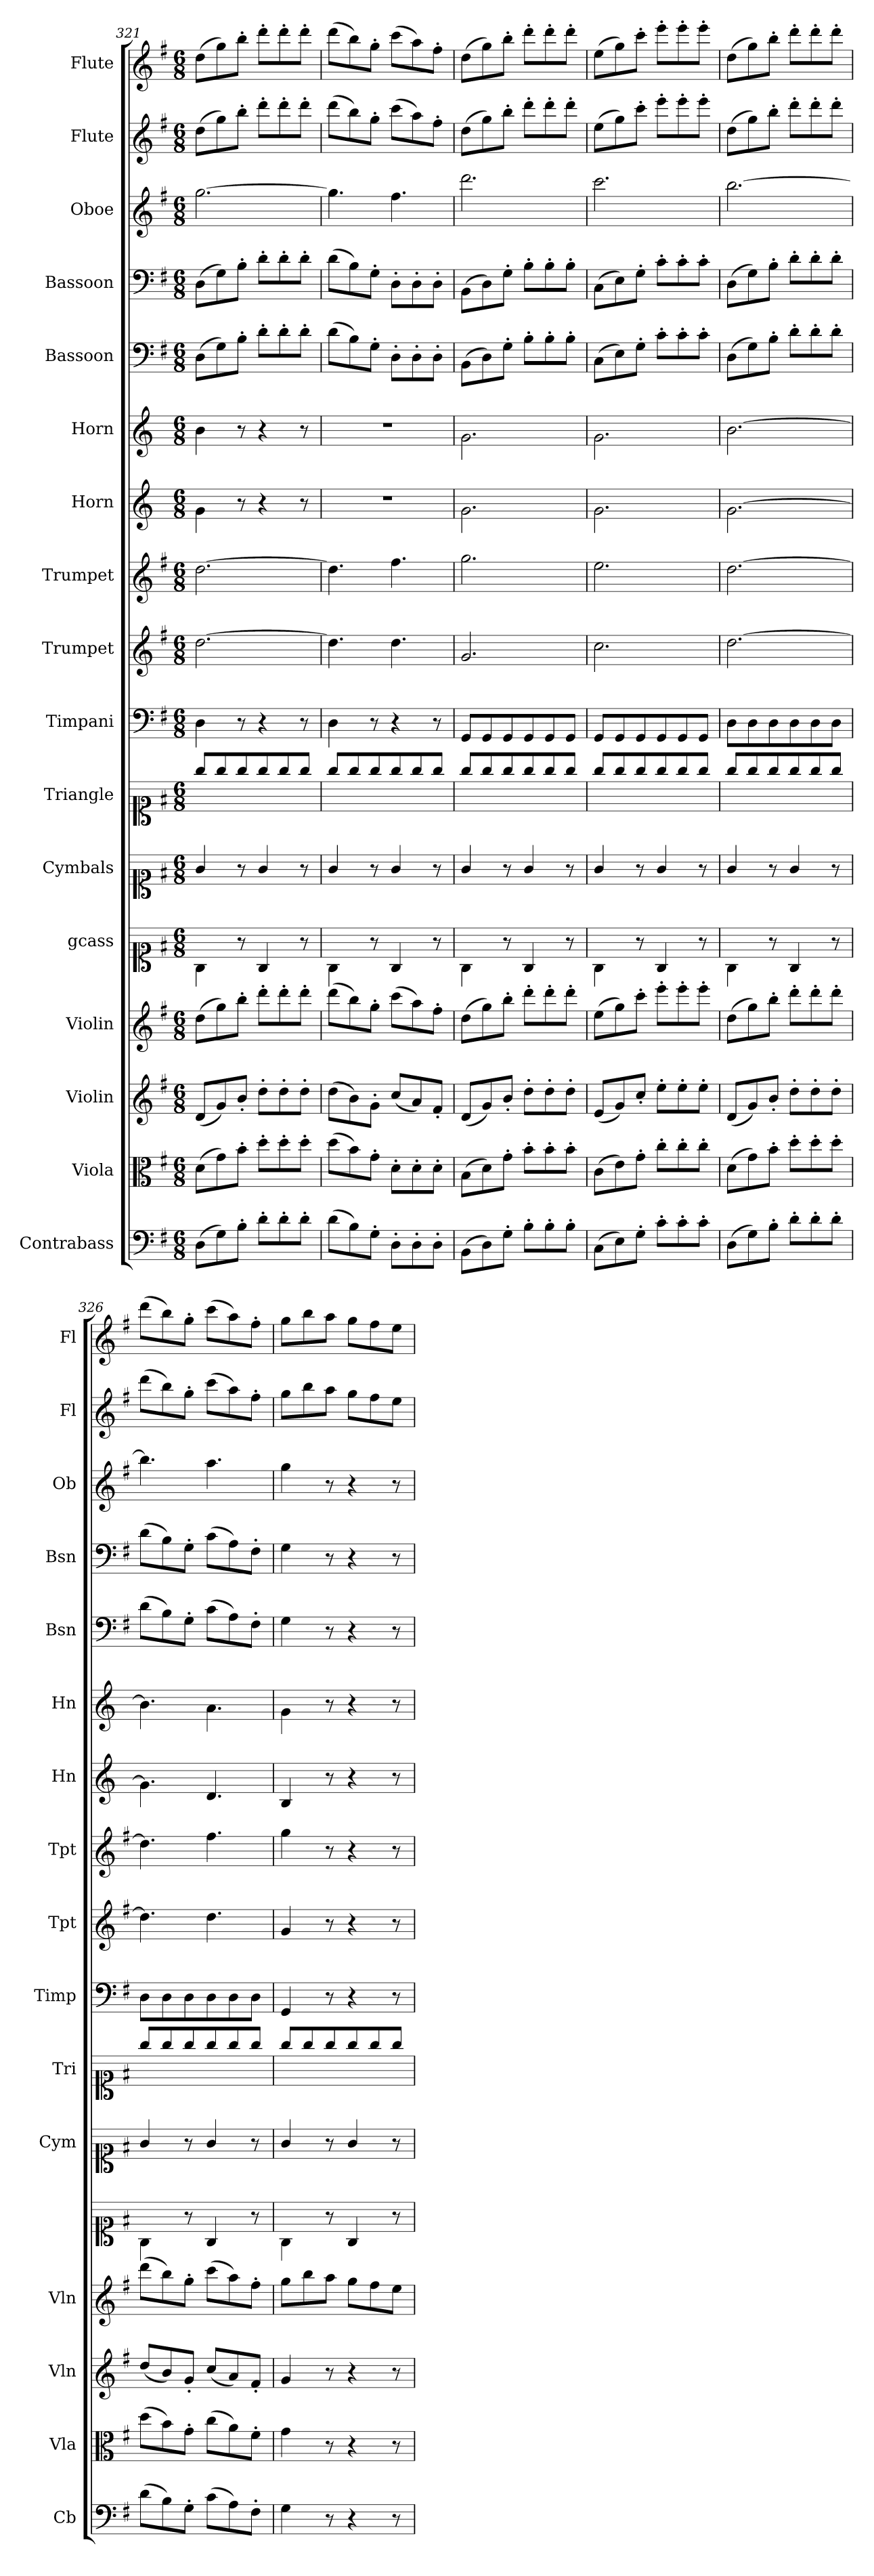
**kern	**kern	**kern	**kern	**kern	**kern	**kern	**kern	**kern	**kern	**kern	**kern	**kern	**kern	**kern	**kern	**kern
*part17	*part16	*part15	*part14	*part13	*part12	*part11	*part10	*part9	*part8	*part7	*part6	*part5	*part4	*part3	*part2	*part1
*staff17	*staff16	*staff15	*staff14	*staff13	*staff12	*staff11	*staff10	*staff9	*staff8	*staff7	*staff6	*staff5	*staff4	*staff3	*staff2	*staff1
*I"Contrabass	*I"Viola	*I"Violin	*I"Violin	*I"gcass	*I"Cymbals	*I"Triangle	*I"Timpani	*I"Trumpet	*I"Trumpet	*I"Horn	*I"Horn	*I"Bassoon	*I"Bassoon	*I"Oboe	*I"Flute	*I"Flute
*I'Cb	*I'Vla	*I'Vln	*I'Vln	*	*I'Cym	*I'Tri	*I'Timp	*I'Tpt	*I'Tpt	*I'Hn	*I'Hn	*I'Bsn	*I'Bsn	*I'Ob	*I'Fl	*I'Fl
*clefF4	*clefC3	*clefG2	*clefG2	*clefC1	*clefC1	*clefC1	*clefF4	*clefG2	*clefG2	*clefG2	*clefG2	*clefF4	*clefF4	*clefG2	*clefG2	*clefG2
*k[f#]	*k[f#]	*k[f#]	*k[f#]	*k[f#]	*k[f#]	*k[f#]	*k[f#]	*k[f#]	*k[f#]	*k[]	*k[]	*k[f#]	*k[f#]	*k[f#]	*k[f#]	*k[f#]
*M6/8	*M6/8	*M6/8	*M6/8	*M6/8	*M6/8	*M6/8	*M6/8	*M6/8	*M6/8	*M6/8	*M6/8	*M6/8	*M6/8	*M6/8	*M6/8	*M6/8
=321	=321	=321	=321	=321	=321	=321	=321	=321	=321	=321	=321	=321	=321	=321	=321	=321
(8D\L	(8d\L	(8d/L	(8dd\L	4G\	4g/	8gg/L	4D\	[2.dd\	[2.dd\	4g\	4b\	(8D\L	(8D\L	[2.gg\	(8dd\L	(8dd\L
8G\)	8g\)	8g/)	8gg\)	.	.	8gg/	.	.	.	.	.	8G\)	8G\)	.	8gg\)	8gg\)
8B'\J	8b'\J	8b'/J	8bb'\J	8r	8r	8gg/	8r	.	.	8r	8r	8B'\J	8B'\J	.	8bb'\J	8bb'\J
8d'\L	8dd'\L	8dd'\L	8ddd'\L	4G/	4g/	8gg/	4r	.	.	4r	4r	8d'\L	8d'\L	.	8ddd'\L	8ddd'\L
8d'\	8dd'\	8dd'\	8ddd'\	.	.	8gg/	.	.	.	.	.	8d'\	8d'\	.	8ddd'\	8ddd'\
8d'\J	8dd'\J	8dd'\J	8ddd'\J	8r	8r	8gg/J	8r	.	.	8r	8r	8d'\J	8d'\J	.	8ddd'\J	8ddd'\J
=322	=322	=322	=322	=322	=322	=322	=322	=322	=322	=322	=322	=322	=322	=322	=322	=322
(8d\L	(8dd\L	(8dd\L	(8ddd\L	4G\	4g/	8gg/L	4D\	4.dd\]	4.dd\]	2.r	2.r	(8d\L	(8d\L	4.gg\]	(8ddd\L	(8ddd\L
8B\)	8b\)	8b\)	8bb\)	.	.	8gg/	.	.	.	.	.	8B\)	8B\)	.	8bb\)	8bb\)
8G'\J	8g'\J	8g'\J	8gg'\J	8r	8r	8gg/	8r	.	.	.	.	8G'\J	8G'\J	.	8gg'\J	8gg'\J
8D'\L	8d'\L	(8cc/L	(8ccc\L	4G/	4g/	8gg/	4r	4.dd\	4.ff#\	.	.	8D'\L	8D'\L	4.ff#\	(8ccc\L	(8ccc\L
8D'\	8d'\	8a/)	8aa\)	.	.	8gg/	.	.	.	.	.	8D'\	8D'\	.	8aa\)	8aa\)
8D'\J	8d'\J	8f#'/J	8ff#'\J	8r	8r	8gg/J	8r	.	.	.	.	8D'\J	8D'\J	.	8ff#'\J	8ff#'\J
=323	=323	=323	=323	=323	=323	=323	=323	=323	=323	=323	=323	=323	=323	=323	=323	=323
(8BB\L	(8B\L	(8d/L	(8dd\L	4G\	4g/	8gg/L	8GG/L	2.g/	2.gg\	2.g\	2.g\	(8BB\L	(8BB\L	2.ddd\	(8dd\L	(8dd\L
8D\)	8d\)	8g/)	8gg\)	.	.	8gg/	8GG/	.	.	.	.	8D\)	8D\)	.	8gg\)	8gg\)
8G'\J	8g'\J	8b'/J	8bb'\J	8r	8r	8gg/	8GG/	.	.	.	.	8G'\J	8G'\J	.	8bb'\J	8bb'\J
8B'\L	8b'\L	8dd'\L	8ddd'\L	4G/	4g/	8gg/	8GG/	.	.	.	.	8B'\L	8B'\L	.	8ddd'\L	8ddd'\L
8B'\	8b'\	8dd'\	8ddd'\	.	.	8gg/	8GG/	.	.	.	.	8B'\	8B'\	.	8ddd'\	8ddd'\
8B'\J	8b'\J	8dd'\J	8ddd'\J	8r	8r	8gg/J	8GG/J	.	.	.	.	8B'\J	8B'\J	.	8ddd'\J	8ddd'\J
=324	=324	=324	=324	=324	=324	=324	=324	=324	=324	=324	=324	=324	=324	=324	=324	=324
(8C\L	(8c\L	(8e/L	(8ee\L	4G\	4g/	8gg/L	8GG/L	2.cc\	2.ee\	2.g\	2.g\	(8C\L	(8C\L	2.ccc\	(8ee\L	(8ee\L
8E\)	8e\)	8g/)	8gg\)	.	.	8gg/	8GG/	.	.	.	.	8E\)	8E\)	.	8gg\)	8gg\)
8G'\J	8g'\J	8cc'/J	8ccc'\J	8r	8r	8gg/	8GG/	.	.	.	.	8G'\J	8G'\J	.	8ccc'\J	8ccc'\J
8c'\L	8cc'\L	8ee'\L	8eee'\L	4G/	4g/	8gg/	8GG/	.	.	.	.	8c'\L	8c'\L	.	8eee'\L	8eee'\L
8c'\	8cc'\	8ee'\	8eee'\	.	.	8gg/	8GG/	.	.	.	.	8c'\	8c'\	.	8eee'\	8eee'\
8c'\J	8cc'\J	8ee'\J	8eee'\J	8r	8r	8gg/J	8GG/J	.	.	.	.	8c'\J	8c'\J	.	8eee'\J	8eee'\J
=325	=325	=325	=325	=325	=325	=325	=325	=325	=325	=325	=325	=325	=325	=325	=325	=325
(8D\L	(8d\L	(8d/L	(8dd\L	4G\	4g/	8gg/L	8D\L	[2.dd\	[2.dd\	[2.g\	[2.b\	(8D\L	(8D\L	[2.bb\	(8dd\L	(8dd\L
8G\)	8g\)	8g/)	8gg\)	.	.	8gg/	8D\	.	.	.	.	8G\)	8G\)	.	8gg\)	8gg\)
8B'\J	8b'\J	8b'/J	8bb'\J	8r	8r	8gg/	8D\	.	.	.	.	8B'\J	8B'\J	.	8bb'\J	8bb'\J
8d'\L	8dd'\L	8dd'\L	8ddd'\L	4G/	4g/	8gg/	8D\	.	.	.	.	8d'\L	8d'\L	.	8ddd'\L	8ddd'\L
8d'\	8dd'\	8dd'\	8ddd'\	.	.	8gg/	8D\	.	.	.	.	8d'\	8d'\	.	8ddd'\	8ddd'\
8d'\J	8dd'\J	8dd'\J	8ddd'\J	8r	8r	8gg/J	8D\J	.	.	.	.	8d'\J	8d'\J	.	8ddd'\J	8ddd'\J
=326	=326	=326	=326	=326	=326	=326	=326	=326	=326	=326	=326	=326	=326	=326	=326	=326
(8d\L	(8dd\L	(8dd/L	(8ddd\L	4G\	4g/	8gg/L	8D\L	4.dd\]	4.dd\]	4.g\]	4.b\]	(8d\L	(8d\L	4.bb\]	(8ddd\L	(8ddd\L
8B\)	8b\)	8b/)	8bb\)	.	.	8gg/	8D\	.	.	.	.	8B\)	8B\)	.	8bb\)	8bb\)
8G'\J	8g'\J	8g'/J	8gg'\J	8r	8r	8gg/	8D\	.	.	.	.	8G'\J	8G'\J	.	8gg'\J	8gg'\J
(8c\L	(8cc\L	(8cc/L	(8ccc\L	4G/	4g/	8gg/	8D\	4.dd\	4.ff#\	4.d/	4.a\	(8c\L	(8c\L	4.aa\	(8ccc\L	(8ccc\L
8A\)	8a\)	8a/)	8aa\)	.	.	8gg/	8D\	.	.	.	.	8A\)	8A\)	.	8aa\)	8aa\)
8F#'\J	8f#'\J	8f#'/J	8ff#'\J	8r	8r	8gg/J	8D\J	.	.	.	.	8F#'\J	8F#'\J	.	8ff#'\J	8ff#'\J
=327	=327	=327	=327	=327	=327	=327	=327	=327	=327	=327	=327	=327	=327	=327	=327	=327
4G\	4g\	4g/	8gg\L	4G\	4g/	8gg/L	4GG/	4g/	4gg\	4B/	4g\	4G\	4G\	4gg\	8gg\L	8gg\L
.	.	.	8bb\	.	.	8gg/	.	.	.	.	.	.	.	.	8bb\	8bb\
8r	8r	8r	8aa\J	8r	8r	8gg/	8r	8r	8r	8r	8r	8r	8r	8r	8aa\J	8aa\J
4r	4r	4r	8gg\L	4G/	4g/	8gg/	4r	4r	4r	4r	4r	4r	4r	4r	8gg\L	8gg\L
.	.	.	8ff#\	.	.	8gg/	.	.	.	.	.	.	.	.	8ff#\	8ff#\
8r	8r	8r	8ee\J	8r	8r	8gg/J	8r	8r	8r	8r	8r	8r	8r	8r	8ee\J	8ee\J
=	=	=	=	=	=	=	=	=	=	=	=	=	=	=	=	=
*-	*-	*-	*-	*-	*-	*-	*-	*-	*-	*-	*-	*-	*-	*-	*-	*-
